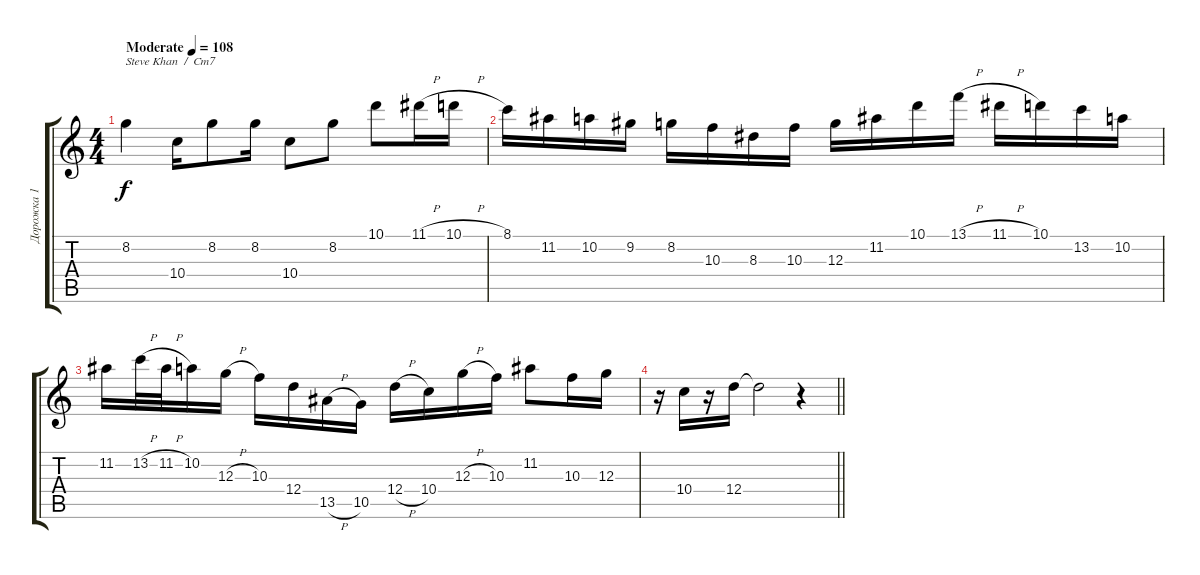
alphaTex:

\track ("Дорожка 1" "Дорожка 1") {instrument electricguitarjazz}
\staff {score tabs}
\tuning (E4 B3 G3 D3 A2 E2) {hide}
\ts (4 4)
\tempo (108 "Moderate")
\clef g2
\ks c
8.2.4{txt "Steve Khan  /  Cm7" dy f instrument electricguitarjazz} 10.4.16 8.2.8 8.2.16 10.4.8 8.2.8 10.1.8 11.1{h}.16 10.1{h}.16 |
8.1.16 11.2.16 10.2.16 9.2.16 8.2.16 10.3.16 8.3.16 10.3.16 12.3.16 11.2.16 10.1.16 13.1{h}.16 11.1{h}.16 10.1.16 13.2.16 10.2.16 |
11.2.16 13.2{h}.32 11.2{h}.32 10.2.16 12.3{h}.16 10.3.16 12.4.16 13.5{h}.16 10.5.16 12.4{h}.16 10.4.16 12.3{h}.16 10.3.16 11.2.8 10.3.16 12.3.16 |
\barLineRight lightlight
r.16 10.4.16 r.16 12.4.16 12.4{t}.2 r.4
